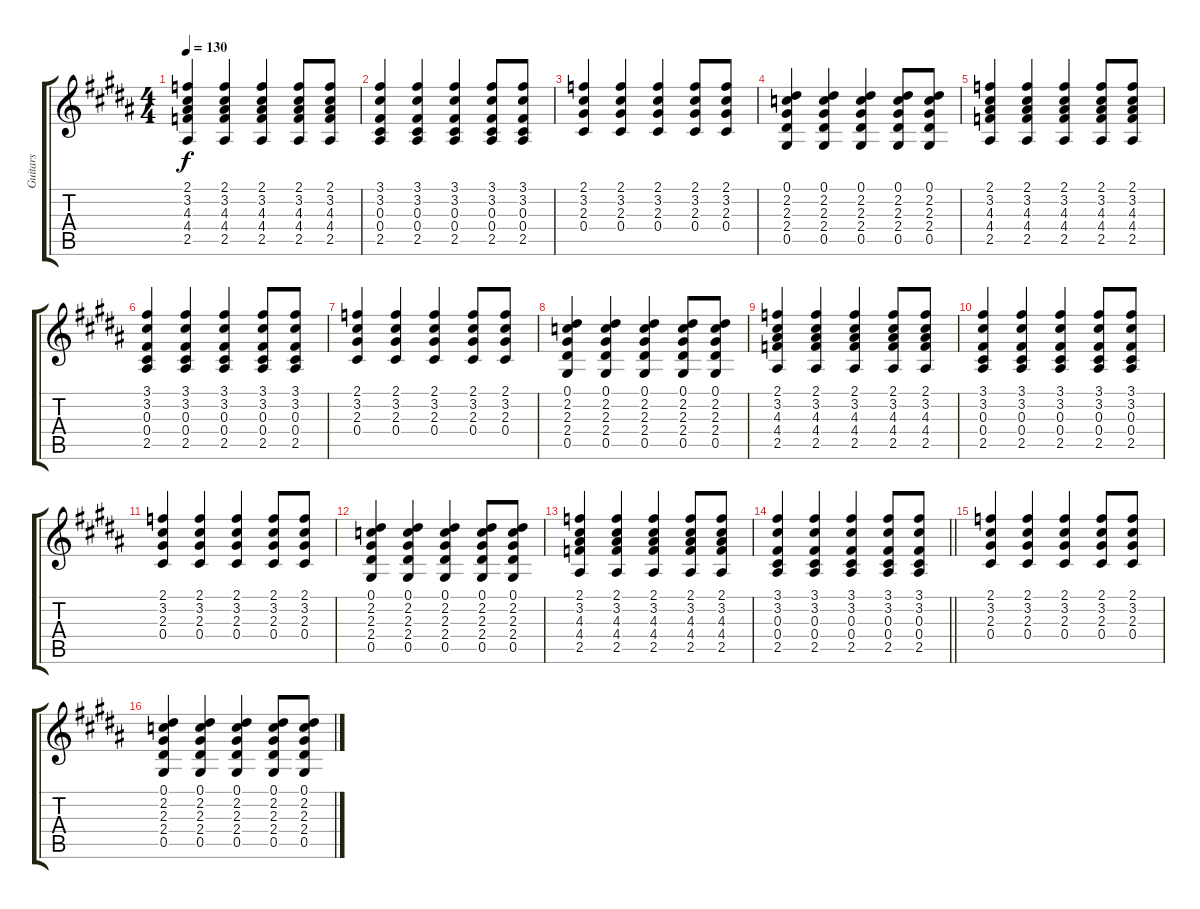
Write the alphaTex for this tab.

\track ("Guitars" "Guitars") {instrument acousticguitarsteel}
\staff {score tabs}
\tuning (Eb4 Bb3 Gb3 Db3 Ab2 Db3) {hide}
\ts (4 4)
\tempo 130
\clef g2
\ks b
(2.1 3.2 4.3 4.4 2.5).4{dy f} (2.1 3.2 4.3 4.4 2.5).4 (2.1 3.2 4.3 4.4 2.5).4 (2.1 3.2 4.3 4.4 2.5).8 (2.1 3.2 4.3 4.4 2.5).8 |
(3.1 3.2 0.3 0.4 2.5).4 (3.1 3.2 0.3 0.4 2.5).4 (3.1 3.2 0.3 0.4 2.5).4 (3.1 3.2 0.3 0.4 2.5).8 (3.1 3.2 0.3 0.4 2.5).8 |
(2.1 3.2 2.3 0.4).4 (2.1 3.2 2.3 0.4).4 (2.1 3.2 2.3 0.4).4 (2.1 3.2 2.3 0.4).8 (2.1 3.2 2.3 0.4).8 |
(0.1 2.2 2.3 2.4 0.5).4 (0.1 2.2 2.3 2.4 0.5).4 (0.1 2.2 2.3 2.4 0.5).4 (0.1 2.2 2.3 2.4 0.5).8 (0.1 2.2 2.3 2.4 0.5).8 |
(2.1 3.2 4.3 4.4 2.5).4 (2.1 3.2 4.3 4.4 2.5).4 (2.1 3.2 4.3 4.4 2.5).4 (2.1 3.2 4.3 4.4 2.5).8 (2.1 3.2 4.3 4.4 2.5).8 |
(3.1 3.2 0.3 0.4 2.5).4 (3.1 3.2 0.3 0.4 2.5).4 (3.1 3.2 0.3 0.4 2.5).4 (3.1 3.2 0.3 0.4 2.5).8 (3.1 3.2 0.3 0.4 2.5).8 |
(2.1 3.2 2.3 0.4).4 (2.1 3.2 2.3 0.4).4 (2.1 3.2 2.3 0.4).4 (2.1 3.2 2.3 0.4).8 (2.1 3.2 2.3 0.4).8 |
(0.1 2.2 2.3 2.4 0.5).4 (0.1 2.2 2.3 2.4 0.5).4 (0.1 2.2 2.3 2.4 0.5).4 (0.1 2.2 2.3 2.4 0.5).8 (0.1 2.2 2.3 2.4 0.5).8 |
(2.1 3.2 4.3 4.4 2.5).4 (2.1 3.2 4.3 4.4 2.5).4 (2.1 3.2 4.3 4.4 2.5).4 (2.1 3.2 4.3 4.4 2.5).8 (2.1 3.2 4.3 4.4 2.5).8 |
(3.1 3.2 0.3 0.4 2.5).4 (3.1 3.2 0.3 0.4 2.5).4 (3.1 3.2 0.3 0.4 2.5).4 (3.1 3.2 0.3 0.4 2.5).8 (3.1 3.2 0.3 0.4 2.5).8 |
(2.1 3.2 2.3 0.4).4 (2.1 3.2 2.3 0.4).4 (2.1 3.2 2.3 0.4).4 (2.1 3.2 2.3 0.4).8 (2.1 3.2 2.3 0.4).8 |
(0.1 2.2 2.3 2.4 0.5).4 (0.1 2.2 2.3 2.4 0.5).4 (0.1 2.2 2.3 2.4 0.5).4 (0.1 2.2 2.3 2.4 0.5).8 (0.1 2.2 2.3 2.4 0.5).8 |
(2.1 3.2 4.3 4.4 2.5).4 (2.1 3.2 4.3 4.4 2.5).4 (2.1 3.2 4.3 4.4 2.5).4 (2.1 3.2 4.3 4.4 2.5).8 (2.1 3.2 4.3 4.4 2.5).8 |
\barLineRight lightlight
(3.1 3.2 0.3 0.4 2.5).4 (3.1 3.2 0.3 0.4 2.5).4 (3.1 3.2 0.3 0.4 2.5).4 (3.1 3.2 0.3 0.4 2.5).8 (3.1 3.2 0.3 0.4 2.5).8 |
(2.1 3.2 2.3 0.4).4 (2.1 3.2 2.3 0.4).4 (2.1 3.2 2.3 0.4).4 (2.1 3.2 2.3 0.4).8 (2.1 3.2 2.3 0.4).8 |
(0.1 2.2 2.3 2.4 0.5).4 (0.1 2.2 2.3 2.4 0.5).4 (0.1 2.2 2.3 2.4 0.5).4 (0.1 2.2 2.3 2.4 0.5).8 (0.1 2.2 2.3 2.4 0.5).8
